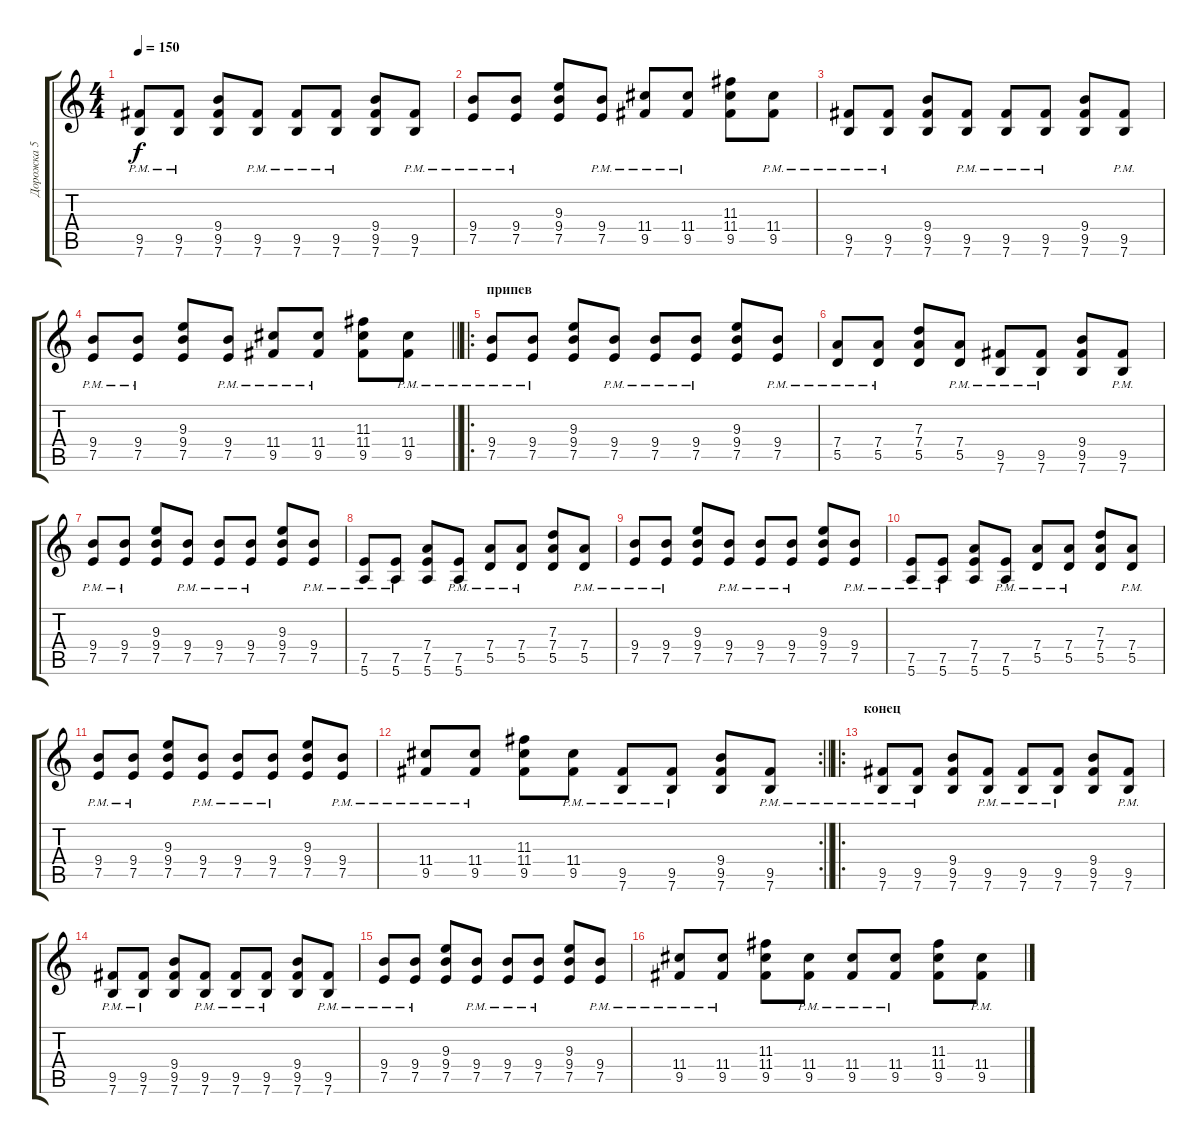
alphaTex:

\track ("Дорожка 5" "Дорожка 5") {instrument overdrivenguitar}
\staff {score tabs}
\tuning (E4 B3 G3 D3 A2 E2) {hide}
\ts (4 4)
\tempo 150
\clef g2
\ks c
(9.5{pm} 7.6{pm}).8{dy f} (9.5{pm} 7.6{pm}).8 (9.4 9.5 7.6).8 (9.5{pm} 7.6{pm}).8 (9.5{pm} 7.6{pm}).8 (9.5{pm} 7.6{pm}).8 (9.4 9.5 7.6).8 (9.5{pm} 7.6{pm}).8 |
(9.4{pm} 7.5{pm}).8 (9.4{pm} 7.5{pm}).8 (9.3 9.4 7.5).8 (9.4{pm} 7.5{pm}).8 (11.4{pm} 9.5{pm}).8 (11.4{pm} 9.5{pm}).8 (11.3 11.4 9.5).8 (11.4{pm} 9.5{pm}).8 |
(9.5{pm} 7.6{pm}).8 (9.5{pm} 7.6{pm}).8 (9.4 9.5 7.6).8 (9.5{pm} 7.6{pm}).8 (9.5{pm} 7.6{pm}).8 (9.5{pm} 7.6{pm}).8 (9.4 9.5 7.6).8 (9.5{pm} 7.6{pm}).8 |
\barLineRight lightlight
(9.4{pm} 7.5{pm}).8 (9.4{pm} 7.5{pm}).8 (9.3 9.4 7.5).8 (9.4{pm} 7.5{pm}).8 (11.4{pm} 9.5{pm}).8 (11.4{pm} 9.5{pm}).8 (11.3 11.4 9.5).8 (11.4{pm} 9.5{pm}).8 |
\ro
\section ("" "припев")
(9.4{pm} 7.5{pm}).8 (9.4{pm} 7.5{pm}).8 (9.3 9.4 7.5).8 (9.4{pm} 7.5{pm}).8 (9.4{pm} 7.5{pm}).8 (9.4{pm} 7.5{pm}).8 (9.3 9.4 7.5).8 (9.4{pm} 7.5{pm}).8 |
(7.4{pm} 5.5{pm}).8 (7.4{pm} 5.5{pm}).8 (7.3 7.4 5.5).8 (7.4{pm} 5.5{pm}).8 (9.5{pm} 7.6{pm}).8 (9.5{pm} 7.6{pm}).8 (9.4 9.5 7.6).8 (9.5{pm} 7.6{pm}).8 |
(9.4{pm} 7.5{pm}).8 (9.4{pm} 7.5{pm}).8 (9.3 9.4 7.5).8 (9.4{pm} 7.5{pm}).8 (9.4{pm} 7.5{pm}).8 (9.4{pm} 7.5{pm}).8 (9.3 9.4 7.5).8 (9.4{pm} 7.5{pm}).8 |
(7.5{pm} 5.6{pm}).8 (7.5{pm} 5.6{pm}).8 (7.4 7.5 5.6).8 (7.5{pm} 5.6{pm}).8 (7.4{pm} 5.5{pm}).8 (7.4{pm} 5.5{pm}).8 (7.3 7.4 5.5).8 (7.4{pm} 5.5{pm}).8 |
(9.4{pm} 7.5{pm}).8 (9.4{pm} 7.5{pm}).8 (9.3 9.4 7.5).8 (9.4{pm} 7.5{pm}).8 (9.4{pm} 7.5{pm}).8 (9.4{pm} 7.5{pm}).8 (9.3 9.4 7.5).8 (9.4{pm} 7.5{pm}).8 |
(7.5{pm} 5.6{pm}).8 (7.5{pm} 5.6{pm}).8 (7.4 7.5 5.6).8 (7.5{pm} 5.6{pm}).8 (7.4{pm} 5.5{pm}).8 (7.4{pm} 5.5{pm}).8 (7.3 7.4 5.5).8 (7.4{pm} 5.5{pm}).8 |
(9.4{pm} 7.5{pm}).8 (9.4{pm} 7.5{pm}).8 (9.3 9.4 7.5).8 (9.4{pm} 7.5{pm}).8 (9.4{pm} 7.5{pm}).8 (9.4{pm} 7.5{pm}).8 (9.3 9.4 7.5).8 (9.4{pm} 7.5{pm}).8 |
\rc 2
\barLineRight lightlight
(11.4{pm} 9.5{pm}).8 (11.4{pm} 9.5{pm}).8 (11.3 11.4 9.5).8 (11.4{pm} 9.5{pm}).8 (9.5{pm} 7.6{pm}).8 (9.5{pm} 7.6{pm}).8 (9.4 9.5 7.6).8 (9.5{pm} 7.6{pm}).8 |
\ro
\section ("" "конец")
(9.5{pm} 7.6{pm}).8 (9.5{pm} 7.6{pm}).8 (9.4 9.5 7.6).8 (9.5{pm} 7.6{pm}).8 (9.5{pm} 7.6{pm}).8 (9.5{pm} 7.6{pm}).8 (9.4 9.5 7.6).8 (9.5{pm} 7.6{pm}).8 |
(9.5{pm} 7.6{pm}).8 (9.5{pm} 7.6{pm}).8 (9.4 9.5 7.6).8 (9.5{pm} 7.6{pm}).8 (9.5{pm} 7.6{pm}).8 (9.5{pm} 7.6{pm}).8 (9.4 9.5 7.6).8 (9.5{pm} 7.6{pm}).8 |
(9.4{pm} 7.5{pm}).8 (9.4{pm} 7.5{pm}).8 (9.3 9.4 7.5).8 (9.4{pm} 7.5{pm}).8 (9.4{pm} 7.5{pm}).8 (9.4{pm} 7.5{pm}).8 (9.3 9.4 7.5).8 (9.4{pm} 7.5{pm}).8 |
(11.4{pm} 9.5{pm}).8 (11.4{pm} 9.5{pm}).8 (11.3 11.4 9.5).8 (11.4{pm} 9.5{pm}).8 (11.4{pm} 9.5{pm}).8 (11.4{pm} 9.5{pm}).8 (11.3 11.4 9.5).8 (11.4{pm} 9.5{pm}).8
